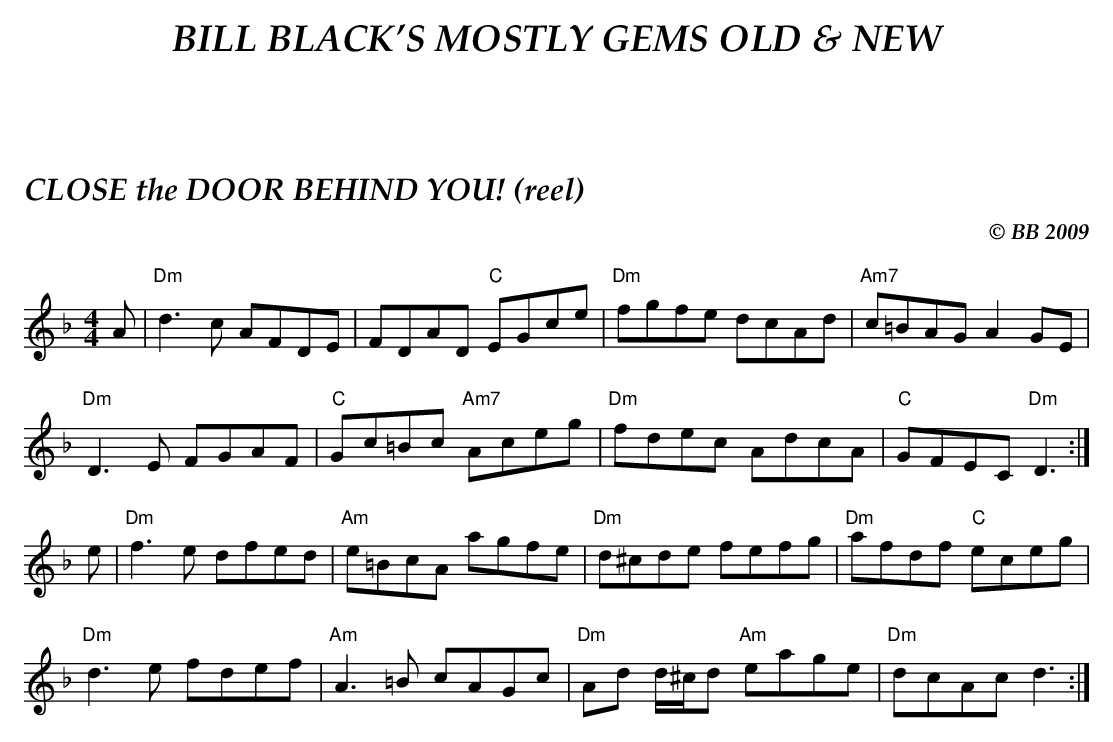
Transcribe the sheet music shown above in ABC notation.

X:1
T:CLOSE the DOOR BEHIND YOU! (reel)
C:© BB 2009
M:4/4
Q:1/4=180
K:Dm
A| "Dm"d3c AFDE|FDAD "C"EGce|"Dm"fgfe dcAd|"Am7"c=BAG A2 GE|
"Dm"D3E FGAF|"C"Gc=Bc "Am7"Aceg|"Dm"fdec AdcA|"C"GFEC "Dm"D3 :|
e|"Dm"f3e dfed|"Am"e=BcA agfe|"Dm"d^cde fefg|"Dm"afdf "C"eceg|
"Dm"d3e fdef|"Am"A3=B cAGc|"Dm"Ad d/^c/d "Am"eage|"Dm"dcAc d3 :|
